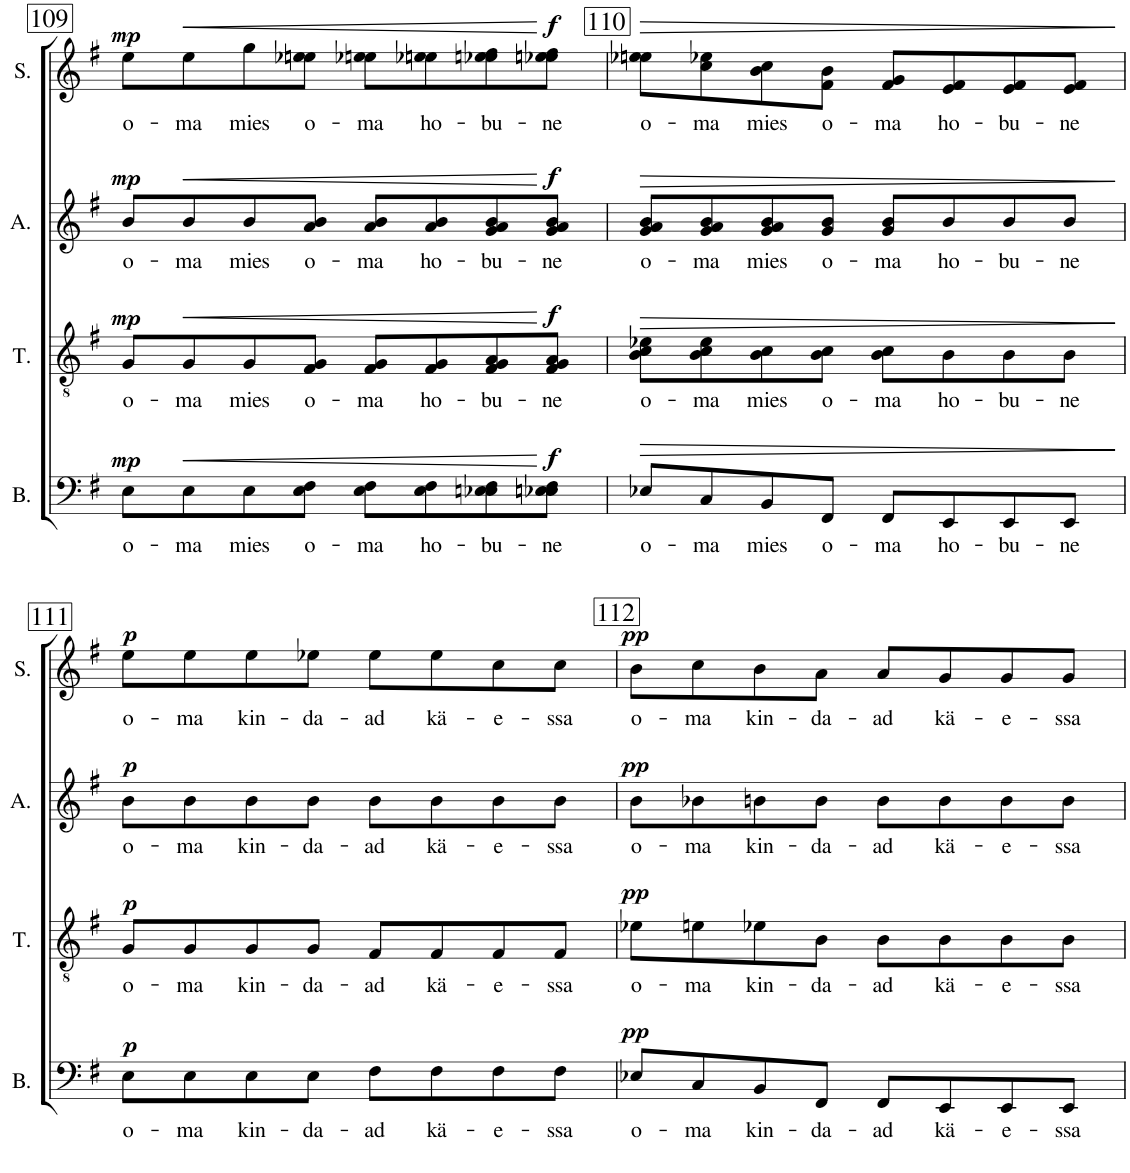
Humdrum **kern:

**kern	**text	**dynam	**kern	**text	**dynam	**kern	**text	**dynam	**kern	**text	**dynam
*part4	*part4	*part4	*part3	*part3	*part3	*part2	*part2	*part2	*part1	*part1	*part1
*staff4	*staff4	*staff4	*staff3	*staff3	*staff3	*staff2	*staff2	*staff2	*staff1	*staff1	*staff1
*I"Bass	*	*	*I"Tenor	*	*	*I"Alto	*	*	*I"Soprano	*	*
*I'B.	*	*	*I'T.	*	*	*I'A.	*	*	*I'S.	*	*
!!LO:PB:g=z
*clefF4	*	*	*clefGv2	*	*	*clefG2	*	*	*clefG2	*	*
*	*	*	*	*	*	*Trd1c2	*	*	*	*	*
*k[f#]	*	*	*k[f#]	*	*	*k[f#]	*	*	*k[f#]	*	*
*M4/4	*	*	*M4/4	*	*	*M4/4	*	*	*M4/4	*	*
=109	=109	=109	=109	=109	=109	=109	=109	=109	=109	=109	=109
!	!LO:LY:b	!LO:DY:a	!	!LO:LY:b	!LO:DY:a	!	!LO:LY:b	!LO:DY:a	!	!LO:LY:b	!LO:DY:a
8E\L	o-	mp	8G/L	o-	mp	8b/L	o-	mp	8ee\L	o-	mp
!	!LO:LY:b	!LO:HP:b	!	!LO:LY:b	!LO:HP:b	!	!LO:LY:b	!LO:HP:b	!	!LO:LY:b	!LO:HP:b
8E\	-ma	<	8G/	-ma	<	8b/	-ma	<	8ee\	-ma	<
!	!LO:LY:b	!	!	!LO:LY:b	!	!	!LO:LY:b	!	!	!LO:LY:b	!
8E\	mies	.	8G/	mies	.	8b/	mies	.	8gg\	mies	.
!	!LO:LY:b	!	!	!LO:LY:b	!	!	!LO:LY:b	!	!	!LO:LY:b	!
8E\ 8F#\J	o-	.	8F#/ 8G/J	o-	.	8a/ 8b/J	o-	.	8ee-X\ 8een\J	o-	.
!	!LO:LY:b	!	!	!LO:LY:b	!	!	!LO:LY:b	!	!	!LO:LY:b	!
8E\ 8F#\L	-ma	.	8F#/ 8G/L	-ma	.	8a/ 8b/L	-ma	.	8ee-X\ 8een\L	-ma	.
!	!LO:LY:b	!	!	!LO:LY:b	!	!	!LO:LY:b	!	!	!LO:LY:b	!
8E\ 8F#\	ho-	.	8F#/ 8G/	ho-	.	8a/ 8b/	ho-	.	8ee-X\ 8een\	ho-	.
!	!LO:LY:b	!	!	!LO:LY:b	!	!	!LO:LY:b	!	!	!LO:LY:b	!
8E-X\ 8En\ 8F#\	-bu-	.	8F#/ 8G/ 8A/	-bu-	.	8g/ 8a/ 8b/	-bu-	.	8ee-X\ 8een\ 8ff#\	-bu-	.
!	!LO:LY:b	!LO:DY:n=1:a	!	!LO:LY:b	!LO:DY:n=1:a	!	!LO:LY:b	!LO:DY:n=1:a	!	!LO:LY:b	!LO:DY:n=1:a
8E-X\ 8En\ 8F#\J	-ne	[ f	8F#/ 8G/ 8A/J	-ne	[ f	8g/ 8a/ 8b/J	-ne	[ f	8ee-X\ 8een\ 8ff#\J	-ne	[ f
=110	=110	=110	=110	=110	=110	=110	=110	=110	=110	=110	=110
!	!LO:LY:b	!LO:HP:b	!	!LO:LY:b	!LO:HP:b	!	!LO:LY:b	!LO:HP:b	!	!LO:LY:b	!LO:HP:b
8E-X/L	o-	>	8B\ 8c\ 8e-X\L	o-	>	8g/ 8a/ 8b/L	o-	>	8ee-X\ 8een\L	o-	>
!	!LO:LY:b	!	!	!LO:LY:b	!	!	!LO:LY:b	!	!	!LO:LY:b	!
8C/	-ma	.	8B\ 8c\ 8e-\	-ma	.	8g/ 8a/ 8b/	-ma	.	8cc\ 8ee-X\	-ma	.
!	!LO:LY:b	!	!	!LO:LY:b	!	!	!LO:LY:b	!	!	!LO:LY:b	!
8BB/	mies	.	8B\ 8c\	mies	.	8g/ 8a/ 8b/	mies	.	8b\ 8cc\	mies	.
!	!LO:LY:b	!	!	!LO:LY:b	!	!	!LO:LY:b	!	!	!LO:LY:b	!
8FF#/J	o-	.	8B\ 8c\J	o-	.	8g/ 8b/J	o-	.	8f#\ 8b\J	o-	.
!	!LO:LY:b	!	!	!LO:LY:b	!	!	!LO:LY:b	!	!	!LO:LY:b	!
8FF#/L	-ma	.	8B\ 8c\L	-ma	.	8g/ 8b/L	-ma	.	8f#/ 8g/L	-ma	.
!	!LO:LY:b	!	!	!LO:LY:b	!	!	!LO:LY:b	!	!	!LO:LY:b	!
8EE/	ho-	.	8B\	ho-	.	8b/	ho-	.	8e/ 8f#/	ho-	.
!	!LO:LY:b	!	!	!LO:LY:b	!	!	!LO:LY:b	!	!	!LO:LY:b	!
8EE/	-bu-	.	8B\	-bu-	.	8b/	-bu-	.	8e/ 8f#/	-bu-	.
!	!LO:LY:b	!	!	!LO:LY:b	!	!	!LO:LY:b	!	!	!LO:LY:b	!
8EE/J	-ne	.	8B\J	-ne	.	8b/J	-ne	.	8e/ 8f#/J	-ne	.
.	.	]	.	.	]	.	.	]	.	.	]
!!LO:LB:g=z
=111	=111	=111	=111	=111	=111	=111	=111	=111	=111	=111	=111
!	!LO:LY:b	!LO:DY:a	!	!LO:LY:b	!LO:DY:a	!	!LO:LY:b	!LO:DY:a	!	!LO:LY:b	!LO:DY:a
8E\L	o-	p	8G/L	o-	p	8b\L	o-	p	8ee\L	o-	p
!	!LO:LY:b	!	!	!LO:LY:b	!	!	!LO:LY:b	!	!	!LO:LY:b	!
8E\	-ma	.	8G/	-ma	.	8b\	-ma	.	8ee\	-ma	.
!	!LO:LY:b	!	!	!LO:LY:b	!	!	!LO:LY:b	!	!	!LO:LY:b	!
8E\	kin-	.	8G/	kin-	.	8b\	kin-	.	8ee\	kin-	.
!	!LO:LY:b	!	!	!LO:LY:b	!	!	!LO:LY:b	!	!	!LO:LY:b	!
8E\J	-da-	.	8G/J	-da-	.	8b\J	-da-	.	8ee-X\J	-da-	.
!	!LO:LY:b	!	!	!LO:LY:b	!	!	!LO:LY:b	!	!	!LO:LY:b	!
8F#\L	-ad	.	8F#/L	-ad	.	8b\L	-ad	.	8ee-\L	-ad	.
!	!LO:LY:b	!	!	!LO:LY:b	!	!	!LO:LY:b	!	!	!LO:LY:b	!
8F#\	kä-	.	8F#/	kä-	.	8b\	kä-	.	8ee-\	kä-	.
!	!LO:LY:b	!	!	!LO:LY:b	!	!	!LO:LY:b	!	!	!LO:LY:b	!
8F#\	-e-	.	8F#/	-e-	.	8b\	-e-	.	8cc\	-e-	.
!	!LO:LY:b	!	!	!LO:LY:b	!	!	!LO:LY:b	!	!	!LO:LY:b	!
8F#\J	-ssa	.	8F#/J	-ssa	.	8b\J	-ssa	.	8cc\J	-ssa	.
=112	=112	=112	=112	=112	=112	=112	=112	=112	=112	=112	=112
!	!LO:LY:b	!LO:DY:a	!	!LO:LY:b	!LO:DY:a	!	!LO:LY:b	!LO:DY:a	!	!LO:LY:b	!LO:DY:a
8E-X/L	o-	pp	8e-X\L	o-	pp	8b\L	o-	pp	8b\L	o-	pp
!	!LO:LY:b	!	!	!LO:LY:b	!	!	!LO:LY:b	!	!	!LO:LY:b	!
8C/	-ma	.	8en\	-ma	.	8b-X\	-ma	.	8cc\	-ma	.
!	!LO:LY:b	!	!	!LO:LY:b	!	!	!LO:LY:b	!	!	!LO:LY:b	!
8BB/	kin-	.	8e-X\	kin-	.	8bn\	kin-	.	8b\	kin-	.
!	!LO:LY:b	!	!	!LO:LY:b	!	!	!LO:LY:b	!	!	!LO:LY:b	!
8FF#/J	-da-	.	8B\J	-da-	.	8b\J	-da-	.	8a\J	-da-	.
!	!LO:LY:b	!	!	!LO:LY:b	!	!	!LO:LY:b	!	!	!LO:LY:b	!
8FF#/L	-ad	.	8B\L	-ad	.	8b\L	-ad	.	8a/L	-ad	.
!	!LO:LY:b	!	!	!LO:LY:b	!	!	!LO:LY:b	!	!	!LO:LY:b	!
8EE/	kä-	.	8B\	kä-	.	8b\	kä-	.	8g/	kä-	.
!	!LO:LY:b	!	!	!LO:LY:b	!	!	!LO:LY:b	!	!	!LO:LY:b	!
8EE/	-e-	.	8B\	-e-	.	8b\	-e-	.	8g/	-e-	.
!	!LO:LY:b	!	!	!LO:LY:b	!	!	!LO:LY:b	!	!	!LO:LY:b	!
8EE/J	-ssa	.	8B\J	-ssa	.	8b\J	-ssa	.	8g/J	-ssa	.
=	=	=	=	=	=	=	=	=	=	=	=
*-	*-	*-	*-	*-	*-	*-	*-	*-	*-	*-	*-
